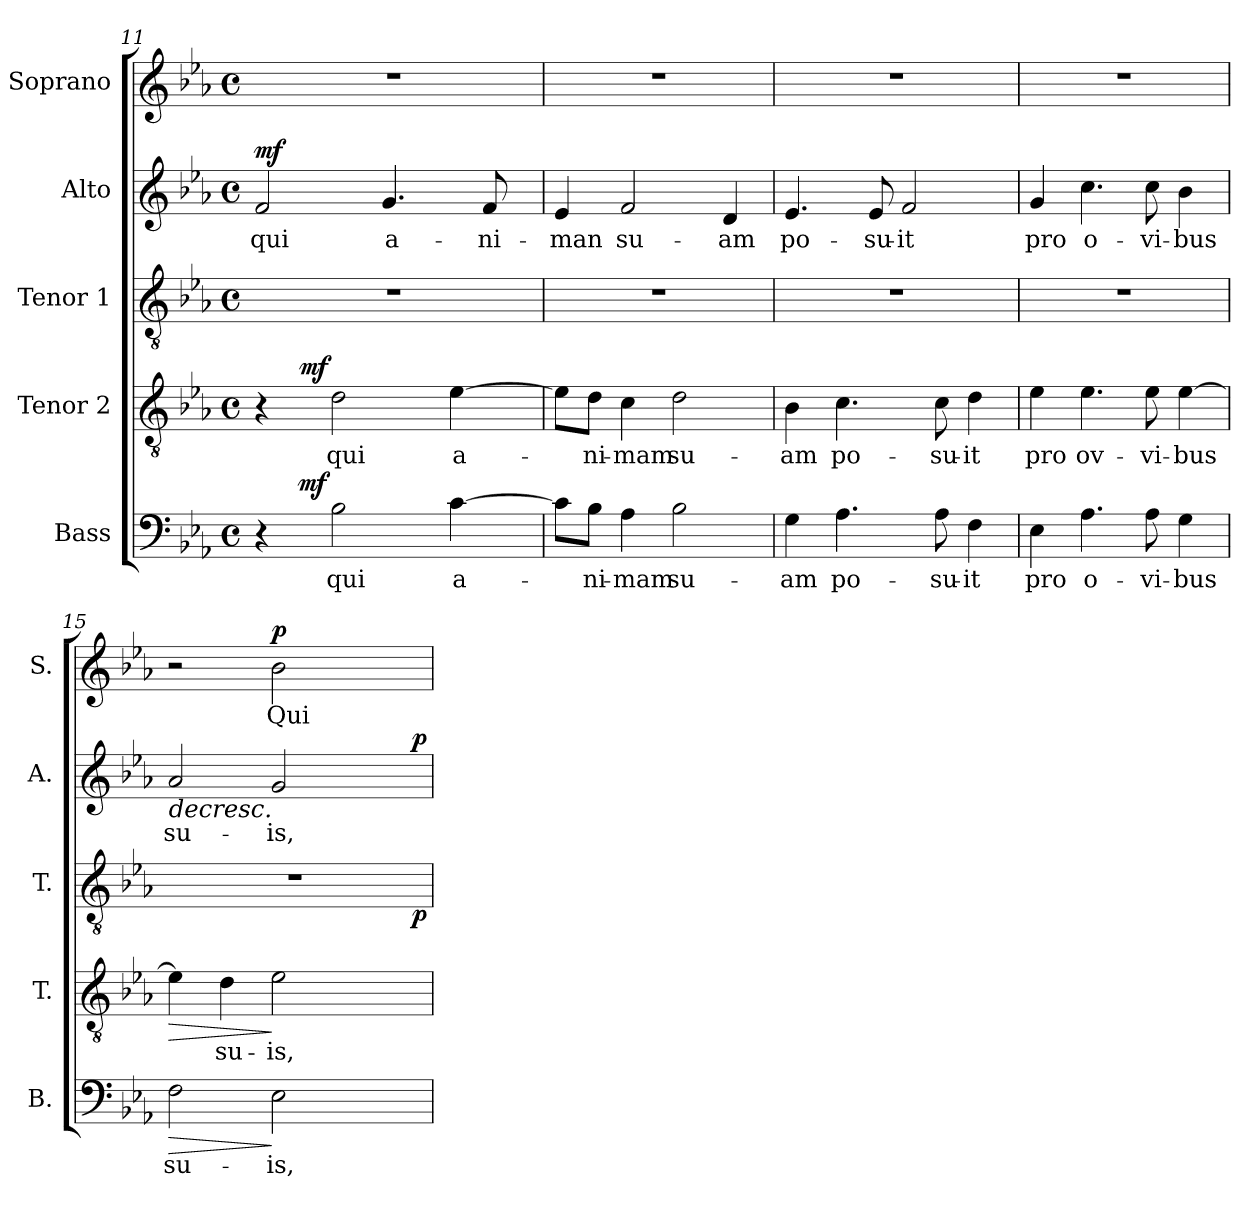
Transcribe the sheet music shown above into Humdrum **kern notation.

**kern	**text	**dynam	**kern	**text	**dynam	**kern	**dynam	**kern	**text	**dynam	**kern	**text	**dynam
*part5	*part5	*part5	*part4	*part4	*part4	*part3	*part3	*part2	*part2	*part2	*part1	*part1	*part1
*staff5	*staff5	*staff5	*staff4	*staff4	*staff4	*staff3	*staff3	*staff2	*staff2	*staff2	*staff1	*staff1	*staff1
*I"Bass	*	*	*I"Tenor 2	*	*	*I"Tenor 1	*	*I"Alto	*	*	*I"Soprano	*	*
*I'B.	*	*	*I'T.	*	*	*I'T.	*	*I'A.	*	*	*I'S.	*	*
!!LO:PB:g=z
*clefF4	*	*	*clefGv2	*	*	*clefGv2	*	*clefG2	*	*	*clefG2	*	*
*	*	*	*ITrd7c12	*	*	*ITrd7c12	*	*	*	*	*	*	*
*k[b-e-a-]	*	*	*k[b-e-a-]	*	*	*k[b-e-a-]	*	*k[b-e-a-]	*	*	*k[b-e-a-]	*	*
*E-:	*	*	*E-:	*	*	*E-:	*	*E-:	*	*	*E-:	*	*
*M4/4	*	*	*M4/4	*	*	*M4/4	*	*M4/4	*	*	*M4/4	*	*
*met(c)	*	*	*met(c)	*	*	*met(c)	*	*met(c)	*	*	*met(c)	*	*
=11	=11	=11	=11	=11	=11	=11	=11	=11	=11	=11	=11	=11	=11
!	!	!	!	!	!	!	!	!	!LO:LY:b:color=#000000	!	!	!	!
*^	*	*	*^	*	*	*	*	*	*	*	*	*	*
4r	8ryy	.	.	4r	8ryy	.	.	1r	.	2fi/	qui	mf	1r	.	.
.	128ryy	.	.	.	128..ryy	.	.	.	.	.	.	.	.	.	.
.	256ryy	.	.	.	.	.	.	.	.	.	.	.	.	.	.
.	1024ryy	.	.	.	.	.	.	.	.	.	.	.	.	.	.
.	2ryy	.	mf	.	.	.	.	.	.	.	.	.	.	.	.
.	.	.	.	.	2ryy	.	mf	.	.	.	.	.	.	.	.
!	!	!LO:LY:b:color=#000000	!	!	!	!	!	!	!	!	!	!	!	!	!
!	!	!	!	!	!	!LO:LY:b:color=#000000	!	!	!	!	!	!	!	!	!
2B-i\	.	qui	.	2Di\	.	qui	.	.	.	.	.	.	.	.	.
!	!	!	!	!	!	!	!	!	!	!	!LO:LY:b:color=#000000	!	!	!	!
.	.	.	.	.	.	.	.	.	.	4.gi/	a-	.	.	.	.
.	4ryy	.	.	.	.	.	.	.	.	.	.	.	.	.	.
.	.	.	.	.	4ryy	.	.	.	.	.	.	.	.	.	.
!	!	!LO:LY:b:color=#000000	!	!	!	!	!	!	!	!	!	!	!	!	!
!	!	!	!	!	!	!LO:LY:b:color=#000000	!	!	!	!	!	!	!	!	!
[>4ci\	.	a-	.	[>4E-i\	.	a-	.	.	.	.	.	.	.	.	.
!	!	!	!	!	!	!	!	!	!	!	!LO:LY:b:color=#000000	!	!	!	!
.	.	.	.	.	.	.	.	.	.	8fi/	-ni-	.	.	.	.
.	16ryy	.	.	.	.	.	.	.	.	.	.	.	.	.	.
.	.	.	.	.	16ryy	.	.	.	.	.	.	.	.	.	.
.	32ryy	.	.	.	.	.	.	.	.	.	.	.	.	.	.
.	.	.	.	.	32ryy	.	.	.	.	.	.	.	.	.	.
.	64ryy	.	.	.	.	.	.	.	.	.	.	.	.	.	.
.	.	.	.	.	64ryy	.	.	.	.	.	.	.	.	.	.
.	512.ryy	.	.	.	.	.	.	.	.	.	.	.	.	.	.
.	.	.	.	.	512ryy	.	.	.	.	.	.	.	.	.	.
*v	*v	*	*	*	*	*	*	*	*	*	*	*	*	*	*
*	*	*	*v	*v	*	*	*	*	*	*	*	*	*	*
=12	=12	=12	=12	=12	=12	=12	=12	=12	=12	=12	=12	=12	=12
*^	*	*	*^	*	*	*	*	*	*	*	*	*	*
!	!	!	!	!	!	!	!	!	!	!	!LO:LY:b:color=#000000	!	!	!	!
*v	*v	*	*	*	*	*	*	*	*	*	*	*	*	*	*
*	*	*	*v	*v	*	*	*	*	*	*	*	*	*	*
8ci\L]	.	.	8E-i\L]	.	.	1r	.	4e-i/	-man	.	1r	.	.
!	!LO:LY:b:color=#000000	!	!	!	!	!	!	!	!	!	!	!	!
!	!	!	!	!LO:LY:b:color=#000000	!	!	!	!	!	!	!	!	!
8B-i\J	-ni-	.	8Di\J	-ni-	.	.	.	.	.	.	.	.	.
!	!LO:LY:b:color=#000000	!	!	!	!	!	!	!	!	!	!	!	!
!	!	!	!	!LO:LY:b:color=#000000	!	!	!	!	!	!	!	!	!
!	!	!	!	!	!	!	!	!	!LO:LY:b:color=#000000	!	!	!	!
4A-i\	-mam	.	4Ci\	-mam	.	.	.	2fi/	su-	.	.	.	.
!	!LO:LY:b:color=#000000	!	!	!	!	!	!	!	!	!	!	!	!
!	!	!	!	!LO:LY:b:color=#000000	!	!	!	!	!	!	!	!	!
2B-i\	su-	.	2Di\	su-	.	.	.	.	.	.	.	.	.
!	!	!	!	!	!	!	!	!	!LO:LY:b:color=#000000	!	!	!	!
.	.	.	.	.	.	.	.	4di/	-am	.	.	.	.
=13	=13	=13	=13	=13	=13	=13	=13	=13	=13	=13	=13	=13	=13
!	!LO:LY:b:color=#000000	!	!	!	!	!	!	!	!	!	!	!	!
!	!	!	!	!LO:LY:b:color=#000000	!	!	!	!	!	!	!	!	!
!	!	!	!	!	!	!	!	!	!LO:LY:b:color=#000000	!	!	!	!
4Gi\	-am	.	4BB-i\	-am	.	1r	.	4.e-i/	po-	.	1r	.	.
!	!LO:LY:b:color=#000000	!	!	!	!	!	!	!	!	!	!	!	!
!	!	!	!	!LO:LY:b:color=#000000	!	!	!	!	!	!	!	!	!
4.A-i\	po-	.	4.Ci\	po-	.	.	.	.	.	.	.	.	.
!	!	!	!	!	!	!	!	!	!LO:LY:b:color=#000000	!	!	!	!
.	.	.	.	.	.	.	.	8e-i/	-su-	.	.	.	.
!	!	!	!	!	!	!	!	!	!LO:LY:b:color=#000000	!	!	!	!
.	.	.	.	.	.	.	.	2fi/	-it	.	.	.	.
!	!LO:LY:b:color=#000000	!	!	!	!	!	!	!	!	!	!	!	!
!	!	!	!	!LO:LY:b:color=#000000	!	!	!	!	!	!	!	!	!
8A-i\	-su-	.	8Ci\	-su-	.	.	.	.	.	.	.	.	.
!	!LO:LY:b:color=#000000	!	!	!	!	!	!	!	!	!	!	!	!
!	!	!	!	!LO:LY:b:color=#000000	!	!	!	!	!	!	!	!	!
4Fi\	-it	.	4Di\	-it	.	.	.	.	.	.	.	.	.
=14	=14	=14	=14	=14	=14	=14	=14	=14	=14	=14	=14	=14	=14
!	!LO:LY:b:color=#000000	!	!	!	!	!	!	!	!	!	!	!	!
!	!	!	!	!LO:LY:b:color=#000000	!	!	!	!	!	!	!	!	!
!	!	!	!	!	!	!	!	!	!LO:LY:b:color=#000000	!	!	!	!
4E-i\	pro	.	4E-i\	pro	.	1r	.	4gi/	pro	.	1r	.	.
!	!LO:LY:b:color=#000000	!	!	!	!	!	!	!	!	!	!	!	!
!	!	!	!	!LO:LY:b:color=#000000	!	!	!	!	!	!	!	!	!
!	!	!	!	!	!	!	!	!	!LO:LY:b:color=#000000	!	!	!	!
4.A-i\	o-	.	4.E-i\	ov-	.	.	.	4.cci\	o-	.	.	.	.
!	!LO:LY:b:color=#000000	!	!	!	!	!	!	!	!	!	!	!	!
!	!	!	!	!LO:LY:b:color=#000000	!	!	!	!	!	!	!	!	!
!	!	!	!	!	!	!	!	!	!LO:LY:b:color=#000000	!	!	!	!
8A-i\	-vi-	.	8E-i\	-vi-	.	.	.	8cci\	-vi-	.	.	.	.
!	!LO:LY:b:color=#000000	!	!	!	!	!	!	!	!	!	!	!	!
!	!	!	!	!LO:LY:b:color=#000000	!	!	!	!	!	!	!	!	!
!	!	!	!	!	!	!	!	!	!LO:LY:b:color=#000000	!	!	!	!
4Gi\	-bus	.	[>4E-i\	-bus	.	.	.	4b-i\	-bus	.	.	.	.
!!LO:LB:g=z
=15	=15	=15	=15	=15	=15	=15	=15	=15	=15	=15	=15	=15	=15
!	!LO:LY:b:color=#000000	!LO:HP:b	!	!	!LO:HP:b	!	!	!	!	!	!	!	!
!	!	!	!	!	!	!	!	!	!LO:LY:b:color=#000000	!LO:HP:b	!	!	!
*	*	*	*	*	*	*^	*	*^	*	*	*	*	*
2Fi\	su-	>	4E-i\]	.	>	1r	2ryy	.	2a-i/	2ryy	su-	>	2r	.	.
!	!	!	!	!LO:LY:b:color=#000000	!	!	!	!	!	!	!	!	!	!	!
.	.	.	4Di\	su-	.	.	.	.	.	.	.	.	.	.	.
!	!LO:LY:b:color=#000000	!	!	!	!	!	!	!	!	!	!	!	!	!	!
!	!	!	!	!LO:LY:b:color=#000000	!	!	!	!	!	!	!	!	!	!	!
!	!	!	!	!	!	!	!	!	!	!	!LO:LY:b:color=#000000	!	!	!	!
!	!	!	!	!	!	!	!	!	!	!	!	!	!	!LO:LY:b:color=#000000	!
2E-i\	-is,	]	2E-i\	-is,	]	.	4ryy	.	2gi/	4ryy	-is,	.	2b-i\	Qui	p
.	.	.	.	.	.	.	8ryy	.	.	8ryy	.	.	.	.	.
.	.	.	.	.	.	.	16ryy	.	.	16ryy	.	.	.	.	.
.	.	.	.	.	.	.	32ryy	.	.	32ryy	.	.	.	.	.
.	.	.	.	.	.	.	64ryy	.	.	64ryy	.	.	.	.	.
.	.	.	.	.	.	.	128...ryy	.	.	128...ryy	.	.	.	.	.
.	.	.	.	.	.	.	1024ryy	p	.	1024ryy	.	p	.	.	.
.	.	.	.	.	.	.	.	.	.	.	.	]	.	.	.
*	*	*	*	*	*	*v	*v	*	*	*	*	*	*	*	*
*	*	*	*	*	*	*	*	*v	*v	*	*	*	*	*
=	=	=	=	=	=	=	=	=	=	=	=	=	=
*-	*-	*-	*-	*-	*-	*-	*-	*-	*-	*-	*-	*-	*-
